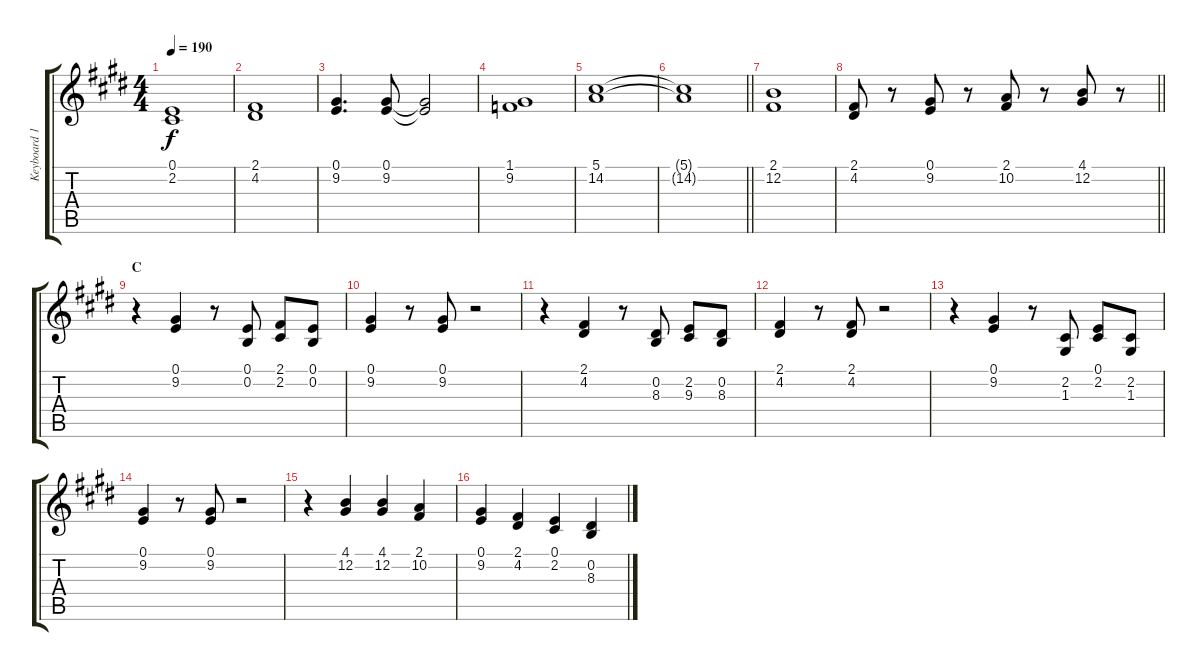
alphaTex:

\track ("Keyboard 1" "Keyboard 1") {instrument synthbrass1}
\staff {score tabs}
\tuning (E4 B3 G3 D3 A2 E2) {hide}
\ts (4 4)
\tempo 190
\clef g2
\ks e
(0.1 2.2).1{dy f} |
(2.1 4.2).1 |
(0.1 9.2).4{d} (0.1 9.2).8 (0.1{t} 9.2{t}).2 |
(1.1 9.2).1 |
(5.1 14.2).1 |
\barLineRight lightlight
(5.1{t} 14.2{t}).1 |
(2.1 12.2).1 |
\barLineRight lightlight
(2.1 4.2).8 r.8 (0.1 9.2).8 r.8 (2.1 10.2).8 r.8 (4.1 12.2).8 r.8 |
\section ("" "C")
r.4 (0.1 9.2).4 r.8 (0.1 0.2).8 (2.1 2.2).8 (0.1 0.2).8 |
(0.1 9.2).4 r.8 (0.1 9.2).8 r.2 |
r.4 (2.1 4.2).4 r.8 (0.2 8.3).8 (2.2 9.3).8 (0.2 8.3).8 |
(2.1 4.2).4 r.8 (2.1 4.2).8 r.2 |
r.4 (0.1 9.2).4 r.8 (2.2 1.3).8 (0.1 2.2).8 (2.2 1.3).8 |
(0.1 9.2).4 r.8 (0.1 9.2).8 r.2 |
r.4 (4.1 12.2).4 (4.1 12.2).4 (2.1 10.2).4 |
(0.1 9.2).4 (2.1 4.2).4 (0.1 2.2).4 (0.2 8.3).4
